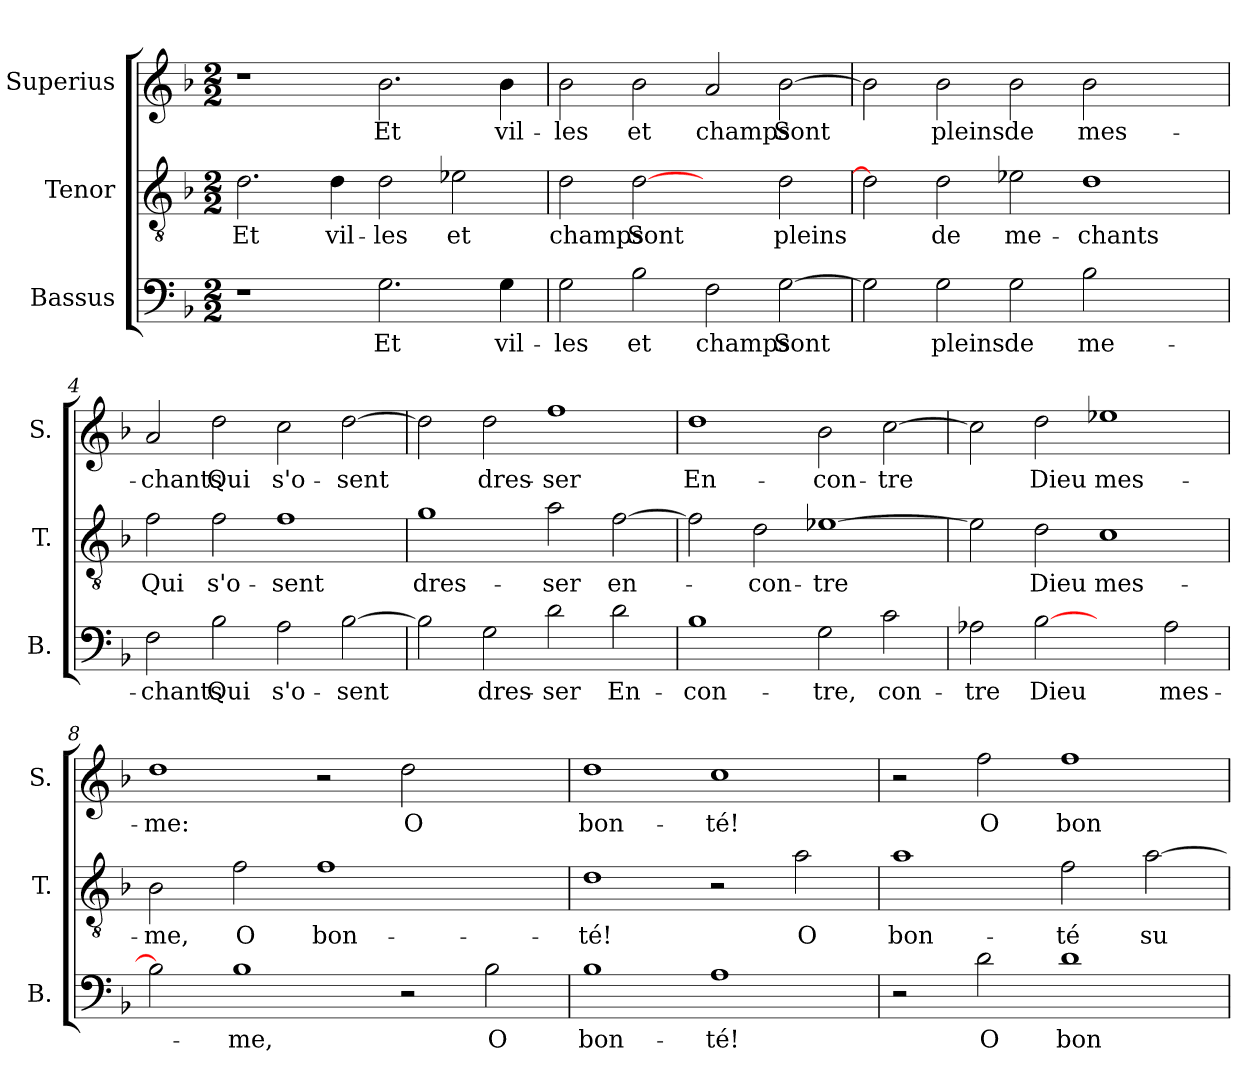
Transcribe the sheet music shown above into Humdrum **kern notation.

**kern	**text	**kern	**text	**kern	**text
*part3	*part3	*part2	*part2	*part1	*part1
*staff3	*staff3	*staff2	*staff2	*staff1	*staff1
*I"Bassus	*	*I"Tenor	*	*I"Superius	*
*I'B.	*	*I'T.	*	*I'S.	*
*clefF4	*	*clefGv2	*	*clefG2	*
*	*	*ITrd7c12	*	*	*
*k[b-]	*	*k[b-]	*	*k[b-]	*
*F:	*	*F:	*	*F:	*
*M2/2	*	*M2/2	*	*M2/2	*
=1	=1	=1	=1	=1	=1
1r	.	2.D\	Et	1r	.
.	.	4D\	vil-	.	.
2.G\	Et	2D\	-les	2.b-\	Et
.	.	2E-X\	et	.	.
4G\	vil-	.	.	4b-\	vil-
=2	=2	=2	=2	=2	=2
2G\	-les	2D\	champs	2b-\	-les
2B-\	et	[2D\	Sont	2b-\	et
2F\	champs	2ryy	.	2a/	champs
[2G\	Sont	2D\	pleins	[2b-\	Sont
=3	=3	=3	=3	=3	=3
2G\]	.	2D\]	.	2b-\]	.
2G\	pleins	2D\	de	2b-\	pleins
2G\	de	2E-X\	me-	2b-\	de
2B-\	me-	1D\	-chants	2b-\	mes-
2ryy	.	.	.	2ryy	.
=4	=4	=4	=4	=4	=4
2F\	-chants	2F\	Qui	2a/	-chants
2B-\	Qui	2F\	s'o-	2dd\	Qui
2A\	s'o-	1F\	-sent	2cc\	s'o-
[2B-\	-sent	.	.	[2dd\	-sent
!!LO:LB:g=z
=5	=5	=5	=5	=5	=5
2B-\]	.	1G\	dres-	2dd\]	.
2G\	dres-	.	.	2dd\	dres-
2d\	-ser	2A\	-ser	1ff\	-ser
2d\	En-	[2F\	en-	.	.
=6	=6	=6	=6	=6	=6
1B-\	-con-	2F\]	.	1dd\	En-
.	.	2D\	-con-	.	.
2G\	-tre,	[1E-X\	-tre	2b-\	-con-
2c\	con-	.	.	[2cc\	-tre
=7	=7	=7	=7	=7	=7
2A-X\	-tre	2E-\]	.	2cc\]	.
[2B-\	Dieu	2D\	Dieu	2dd\	Dieu
2ryy	.	1C\	mes-	1ee-X\	mes-
2A-\	mes-	.	.	.	.
=8	=8	=8	=8	=8	=8
2B-\]	.	2BB-\	-me,	1dd\	-me:
1B-\	-me,	2F\	O	.	.
.	.	1F\	bon-	2r	.
2r	.	.	.	2dd\	O
2B-\	O	2ryy	.	2ryy	.
!!LO:LB:g=z
=9	=9	=9	=9	=9	=9
1B-\	bon-	1D\	-té!	1dd\	bon-
1A\	-té!	2r	.	1cc\	-té!
.	.	2A\	O	.	.
=10	=10	=10	=10	=10	=10
2r	.	1A\	bon-	2r	.
2d\	O	.	.	2ff\	O
1d\	bon-	2F\	-té	1ff\	bon-
.	.	[2A\	su-	.	.
=	=	=	=	=	=
*-	*-	*-	*-	*-	*-
